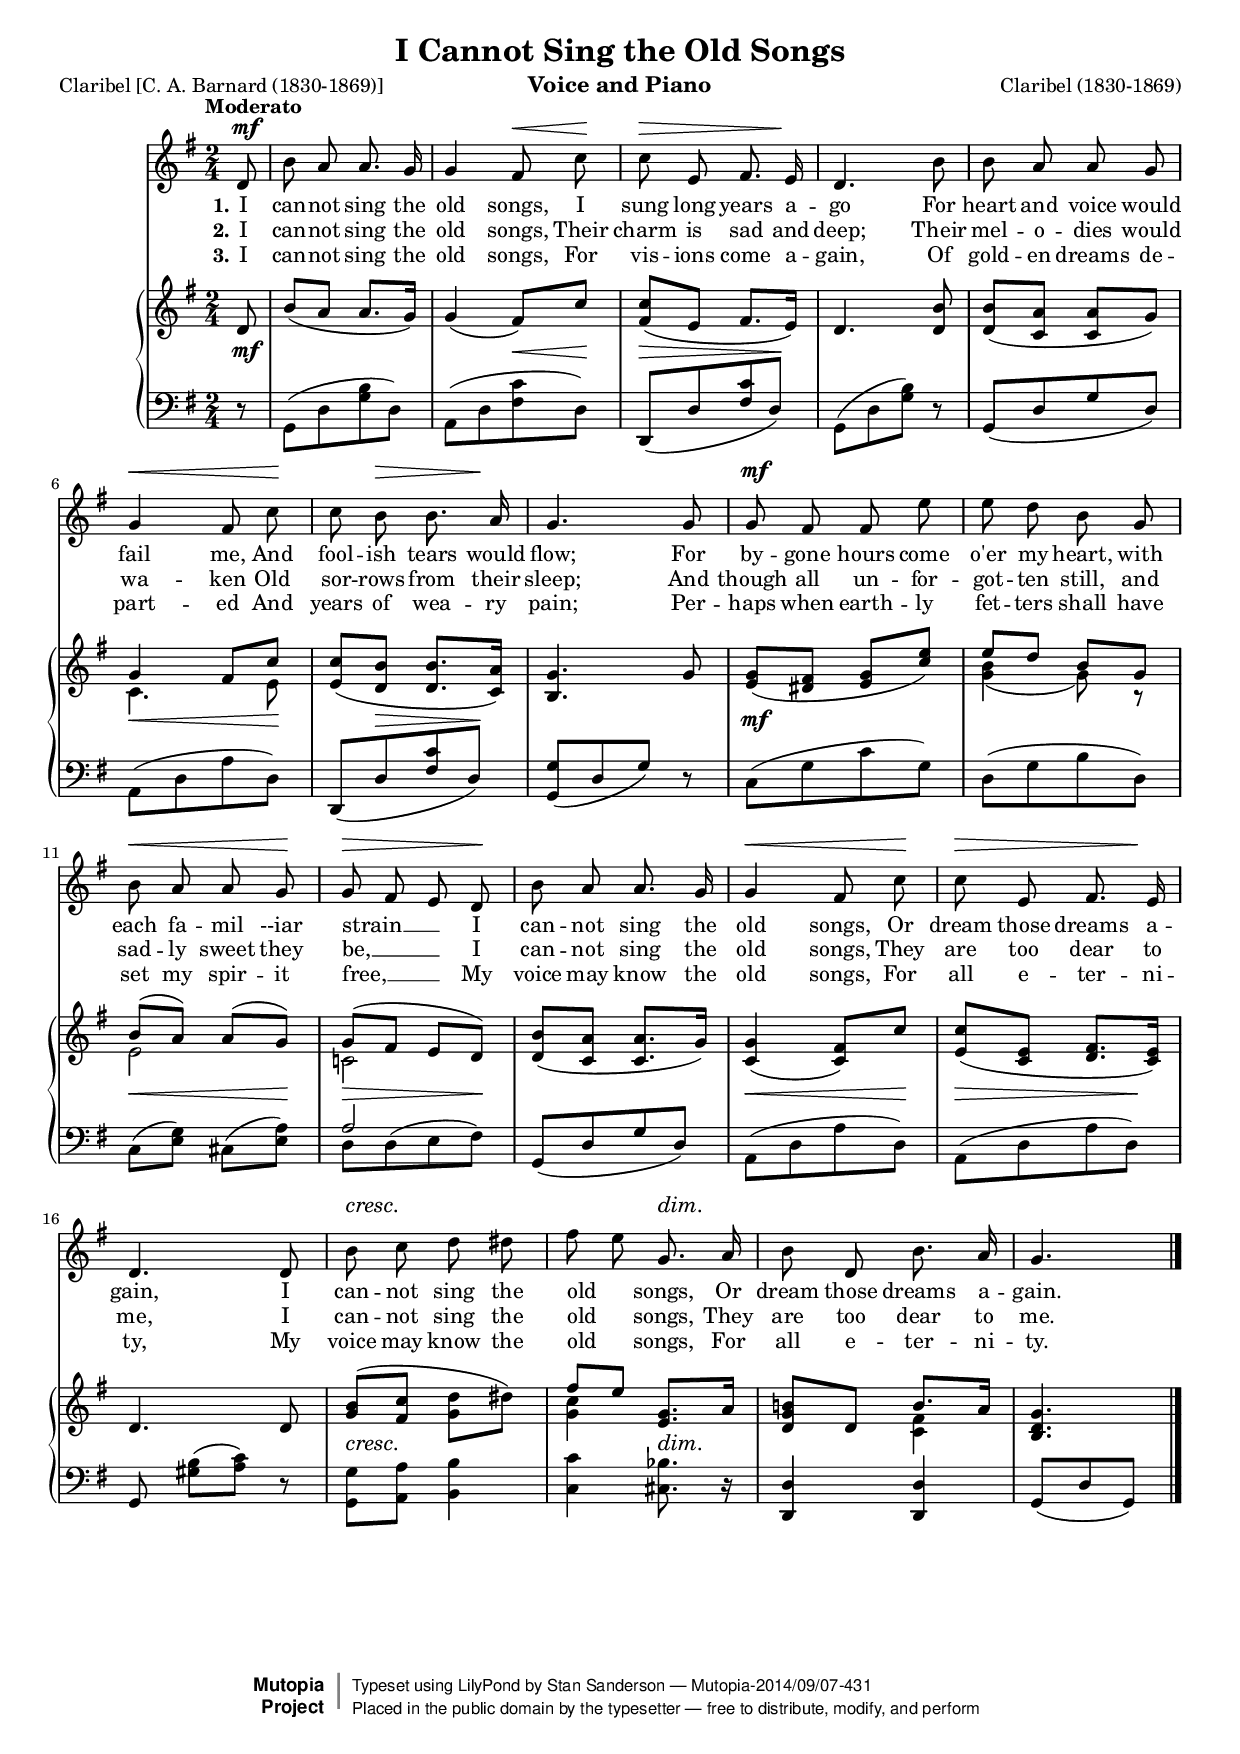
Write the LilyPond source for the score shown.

\include "english.ly"
\version "2.18.2"
#(set-global-staff-size 17)

\header {
  title = "I Cannot Sing the Old Songs"
  composer = "Claribel (1830-1869)"
  poet = "Claribel [C. A. Barnard (1830-1869)]"
  instrument = "Voice and Piano"
  date = "1868"
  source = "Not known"
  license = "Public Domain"
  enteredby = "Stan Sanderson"
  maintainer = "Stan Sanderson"
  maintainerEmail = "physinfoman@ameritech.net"
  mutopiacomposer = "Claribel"
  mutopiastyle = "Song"

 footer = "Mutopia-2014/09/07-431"
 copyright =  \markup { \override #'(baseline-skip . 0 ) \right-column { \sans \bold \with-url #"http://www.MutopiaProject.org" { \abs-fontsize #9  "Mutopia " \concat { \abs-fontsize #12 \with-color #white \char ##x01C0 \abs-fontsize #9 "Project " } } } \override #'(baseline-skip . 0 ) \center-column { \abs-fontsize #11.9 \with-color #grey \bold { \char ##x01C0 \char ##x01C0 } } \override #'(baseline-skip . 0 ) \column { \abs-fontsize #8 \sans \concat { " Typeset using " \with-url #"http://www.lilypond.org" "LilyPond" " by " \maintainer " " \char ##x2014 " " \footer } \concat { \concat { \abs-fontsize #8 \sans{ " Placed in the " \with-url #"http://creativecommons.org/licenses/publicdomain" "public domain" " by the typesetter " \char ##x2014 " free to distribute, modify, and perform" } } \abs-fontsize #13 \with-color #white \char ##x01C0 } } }
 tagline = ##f
}

melody = \relative c' {
	\key g\major \time 2/4 \partial 8
 	d8 b' a a8. g16 |
		g4 fs8 c' | c e, fs8. e16 | d4. b'8 |
	b8 a a g | g4 fs8 c' | c b b8. a16 | g4. g8 |
	g8 fs fs e' | e d b g | b a a g |
		g\melisma fs e\melismaEnd d |
	b' a a8. g16 | g4 fs8 c' | c e, fs8. e16 | d4. d8 |
	b'8 c d ds |
		fs\melisma e\melismaEnd g,8. a16 |
		b8 d, b'8. a16 | g4. \bar "|."
}

% Added during update to 2.18
dynamics = {
  \override DynamicTextSpanner.style = #'none
  \partial 8 s8^\mf s2 s4 s8^\< s8\! s8^\> s4 s8\! s2 s2
  s8^\< s4 s8\! s8 s8^\> s8 s8\! s2 s2^\mf s2
  s8^\< s4 s8\! s8^\> s4 s8\! s2 s8^\< s4 s8\! s8^\> s4 s8\!
  \crescTextCresc \dimTextDim
  s2 s8^\< s4 s8\! s4 s8^\> s8\! s2 s4.
}

textA = \lyricmode {
	I can -- not sing the old songs, I sung long years a -- go
	For heart and voice would fail me, And fool -- ish tears would flow;
	For by -- gone hours come o'er my heart, with each fa -- mil --iar strain __
	I can -- not sing the old songs, Or dream those dreams a -- gain,
	I can -- not sing the old songs, Or dream those dreams a -- gain.
}

textB = \lyricmode {
	I can -- not sing the old songs, Their charm is sad and deep;
	Their mel -- o -- dies would wa -- ken Old sor -- rows from their sleep;
	And though all un -- for -- got -- ten still, and sad -- ly sweet they be, __
	I can -- not sing the old songs, They are too dear to me,
	I can -- not sing the old songs, They are too dear to me.
}

textC = \lyricmode {
	I can -- not sing the old songs, For vis -- ions come a -- gain,
	Of gold -- en dreams de -- part -- ed And years of wea -- ry pain;
	Per -- haps when earth -- ly fet -- ters shall have set my spir -- it free, __
	My voice may know the old songs, For all e -- ter -- ni -- ty,
	My voice may know the old songs, For all e -- ter -- ni -- ty.
}

upper = \relative c' {
	\key g\major \time 2/4 \partial 8
 	d8 b'( a a8. g16) |
		g4( fs8) c' | <c fs,>( e, fs8. e16) | d4. <d b'>8 |
	<d b'>8( <c a'> <c a'> g') | <<{g4 fs8 c'}\\{c,4. e8}>> |
		<e c'>( <d b'> <d b'>8. <c a'>16) | <b g'>4. g'8 |
	<g e>8( <fs ds> <g e> <c e>) | <<{e d b g}\\{<g b>4( g8) r}>> |
		<<{ b8( a) a( g)}\\{e2}>> | <<{g8( fs e d)}\\{c!2}>>
	<d b'>8( <c a'> <c a'>8. g'16) | <g c,>4( <fs c>8) c' |
		<c e,>8( <e, c> <fs d>8. <e c>16) | d4. d8 |
	<g b>8( <fs c'> <g d'> ds') |
		<<{fs e}\\{<c g>4}>> <g e>8. a16 |
		<b! g d>8 d, <<{b'8. a16}\\{<fs c>4}>> | <g d b>4.
}

lower = \relative c {
	\key g\major \time 2/4 \partial 8
	r8 g([ d' <g b> d)] | a([ d <fs c'> d)] |
		d,([ d' <fs c'> d)] | g,([ d' <g b>)] r |
	g,8([ d' g d)] | a([ d a' d,)] | d,([ d' <fs c'> d)] | <g g,>([ d g)] r |
	c,([ g' c g)] | d([ g b d,)] | c( <e g>) cs( <e a>) |
		<<{a2}\\{\slurUp d,8[ d( e fs)]}>> |
	g,8([ d' g d)] | a([ d a' d,)] | a([ d a' d,)] | g, <gs' b>([ <a c>)] r |
	<g g,>8 <a a,> <b b,>4 |
		<c c,> <bf cs,>8. r16 | <d, d,>4 <d d,> | g,8([ d' g,)]
}

\score {
  <<
    \new Staff = "melodystaff" \with {
      midiInstrument = #"choir aahs"
    } <<
      \tempo "Moderato"
      \new Dynamics \with {
        alignAboveContext = "melodystaff"
      } { \dynamics }
      \new Voice = "mel" {
        \autoBeamOff
        \melody
      }
      \lyricsto "mel" \new Lyrics  { \set stanza = "1." \textA }
      \lyricsto "mel" \new Lyrics  { \set stanza = "2." \textB }
      \lyricsto "mel" \new Lyrics  { \set stanza = "3." \textC }
    >>
    \new PianoStaff <<
      \new Staff = "upper" \upper
      \new Dynamics \dynamics
      \new Staff = "lower" <<
        \clef bass
        \lower
      >>
    >>
  >>
  \layout {
    \context { \Staff \RemoveEmptyStaves }
  }
  \midi {
    \tempo 4 = 60
  }
}
